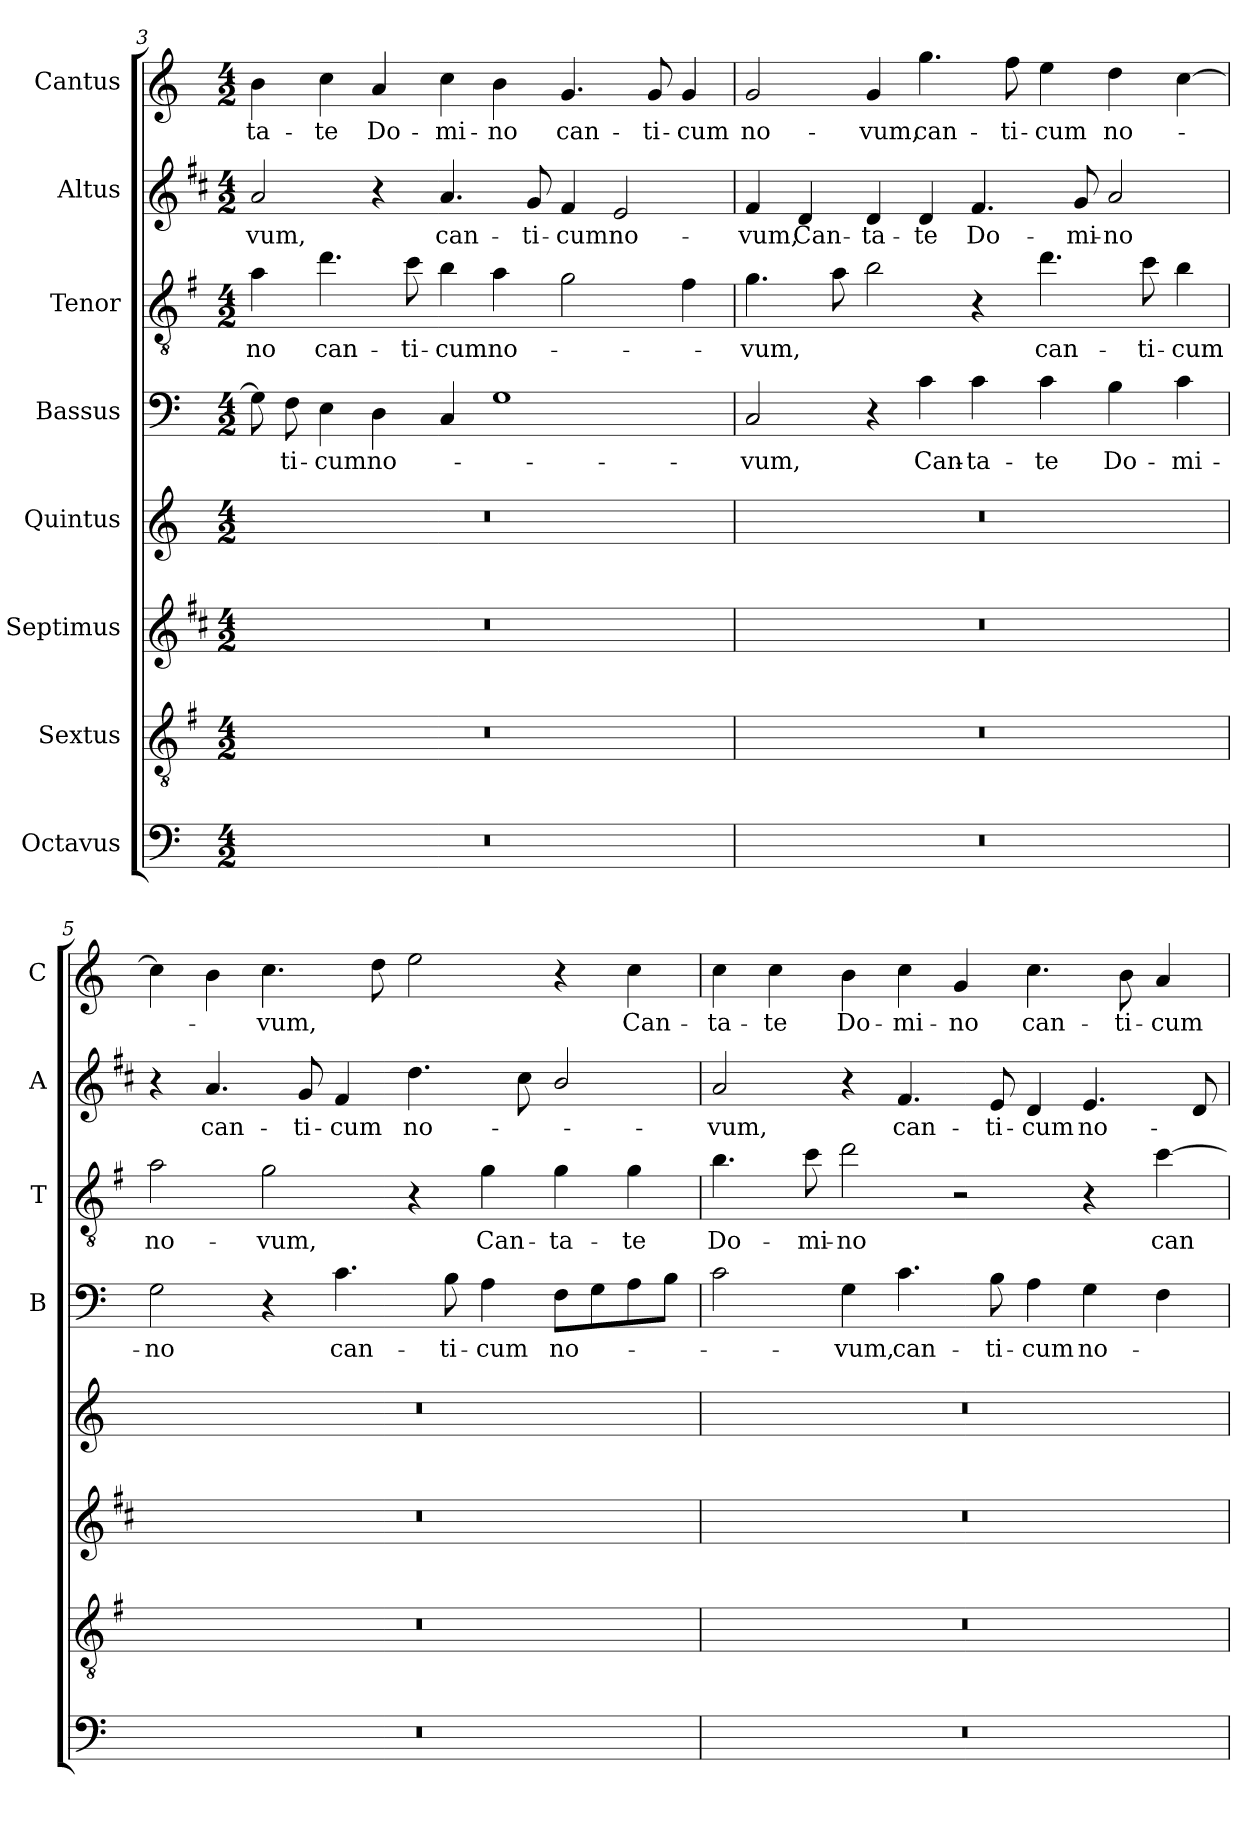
**kern	**kern	**kern	**kern	**kern	**text	**kern	**text	**kern	**text	**kern	**text
*part8	*part7	*part6	*part5	*part4	*part4	*part3	*part3	*part2	*part2	*part1	*part1
*staff8	*staff7	*staff6	*staff5	*staff4	*staff4	*staff3	*staff3	*staff2	*staff2	*staff1	*staff1
*I"Octavus	*I"Sextus	*I"Septimus	*I"Quintus	*I"Bassus	*	*I"Tenor	*	*I"Altus	*	*I"Cantus	*
*	*	*	*	*I'B	*	*I'T	*	*I'A	*	*I'C	*
*clefF4	*clefGv2	*clefG2	*clefG2	*clefF4	*	*clefGv2	*	*clefG2	*	*clefG2	*
*	*ITrd4c7	*ITrd1c2	*	*	*	*ITrd4c7	*	*ITrd1c2	*	*	*
*k[]	*k[]	*k[]	*k[]	*k[]	*	*k[]	*	*k[]	*	*k[]	*
*C:	*C:	*C:	*C:	*C:	*	*C:	*	*C:	*	*C:	*
*M4/2	*M4/2	*M4/2	*M4/2	*M4/2	*	*M4/2	*	*M4/2	*	*M4/2	*
=3	=3	=3	=3	=3	=3	=3	=3	=3	=3	=3	=3
!	!	!	!	!	!	!	!LO:LY:b	!	!LO:LY:b	!	!LO:LY:b
0r	0r	0r	0r	8G\]	.	4d\	-no	2g/	-vum,	4b\	-ta-
!	!	!	!	!	!LO:LY:b	!	!	!	!	!	!
.	.	.	.	8F\	-ti-	.	.	.	.	.	.
!	!	!	!	!	!LO:LY:b	!	!LO:LY:b	!	!	!	!LO:LY:b
.	.	.	.	4E\	-cum	4.g\	can-	.	.	4cc\	-te
!	!	!	!	!	!LO:LY:b	!	!	!	!	!	!LO:LY:b
.	.	.	.	4D\	no-	.	.	4r	.	4a/	Do-
!	!	!	!	!	!	!	!LO:LY:b	!	!	!	!
.	.	.	.	.	.	8f\	-ti-	.	.	.	.
!	!	!	!	!	!	!	!LO:LY:b	!	!LO:LY:b	!	!LO:LY:b
.	.	.	.	4C/	.	4e\	-cum	4.g/	can-	4cc\	-mi-
!	!	!	!	!	!	!	!LO:LY:b	!	!	!	!LO:LY:b
.	.	.	.	1G	.	4d\	no-	.	.	4b\	-no
!	!	!	!	!	!	!	!	!	!LO:LY:b	!	!
.	.	.	.	.	.	.	.	8f/	-ti-	.	.
!	!	!	!	!	!	!	!	!	!LO:LY:b	!	!LO:LY:b
.	.	.	.	.	.	2c\	.	4e/	-cum	4.g/	can-
!	!	!	!	!	!	!	!	!	!LO:LY:b	!	!
.	.	.	.	.	.	.	.	2d/	no-	.	.
!	!	!	!	!	!	!	!	!	!	!	!LO:LY:b
.	.	.	.	.	.	.	.	.	.	8g/	-ti-
!	!	!	!	!	!	!	!	!	!	!	!LO:LY:b
.	.	.	.	.	.	4B\	.	.	.	4g/	-cum
!!LO:LB:g=z
=4	=4	=4	=4	=4	=4	=4	=4	=4	=4	=4	=4
!	!	!	!	!	!LO:LY:b	!	!LO:LY:b	!	!LO:LY:b	!	!LO:LY:b
0r	0r	0r	0r	2C/	-vum,	4.c\	-vum,	4e/	-vum,	2g/	no-
!	!	!	!	!	!	!	!	!	!LO:LY:b	!	!
.	.	.	.	.	.	.	.	4c/	Can-	.	.
.	.	.	.	.	.	8d\	.	.	.	.	.
!	!	!	!	!	!	!	!	!	!LO:LY:b	!	!LO:LY:b
.	.	.	.	4r	.	2e\	.	4c/	-ta-	4g/	-vum,
!	!	!	!	!	!LO:LY:b	!	!	!	!LO:LY:b	!	!LO:LY:b
.	.	.	.	4c\	Can-	.	.	4c/	-te	4.gg\	can-
!	!	!	!	!	!LO:LY:b	!	!	!	!LO:LY:b	!	!
.	.	.	.	4c\	-ta-	4r	.	4.e/	Do-	.	.
!	!	!	!	!	!	!	!	!	!	!	!LO:LY:b
.	.	.	.	.	.	.	.	.	.	8ff\	-ti-
!	!	!	!	!	!LO:LY:b	!	!LO:LY:b	!	!	!	!LO:LY:b
.	.	.	.	4c\	-te	4.g\	can-	.	.	4ee\	-cum
!	!	!	!	!	!	!	!	!	!LO:LY:b	!	!
.	.	.	.	.	.	.	.	8f/	-mi-	.	.
!	!	!	!	!	!LO:LY:b	!	!	!	!LO:LY:b	!	!LO:LY:b
.	.	.	.	4B\	Do-	.	.	2g/	-no	4dd\	no-
!	!	!	!	!	!	!	!LO:LY:b	!	!	!	!
.	.	.	.	.	.	8f\	-ti-	.	.	.	.
!	!	!	!	!	!LO:LY:b	!	!LO:LY:b	!	!	!	!
.	.	.	.	4c\	-mi-	4e\	-cum	.	.	[4cc\	.
=5	=5	=5	=5	=5	=5	=5	=5	=5	=5	=5	=5
!	!	!	!	!	!LO:LY:b	!	!LO:LY:b	!	!	!	!
0r	0r	0r	0r	2G\	-no	2d\	no-	4r	.	4cc\]	.
!	!	!	!	!	!	!	!	!	!LO:LY:b	!	!
.	.	.	.	.	.	.	.	4.g/	can-	4b\	.
!	!	!	!	!	!	!	!LO:LY:b	!	!	!	!LO:LY:b
.	.	.	.	4r	.	2c\	-vum,	.	.	4.cc\	-vum,
!	!	!	!	!	!	!	!	!	!LO:LY:b	!	!
.	.	.	.	.	.	.	.	8f/	-ti-	.	.
!	!	!	!	!	!LO:LY:b	!	!	!	!LO:LY:b	!	!
.	.	.	.	4.c\	can-	.	.	4e/	-cum	.	.
.	.	.	.	.	.	.	.	.	.	8dd\	.
!	!	!	!	!	!	!	!	!	!LO:LY:b	!	!
.	.	.	.	.	.	4r	.	4.cc\	no-	2ee\	.
!	!	!	!	!	!LO:LY:b	!	!	!	!	!	!
.	.	.	.	8B\	-ti-	.	.	.	.	.	.
!	!	!	!	!	!LO:LY:b	!	!LO:LY:b	!	!	!	!
.	.	.	.	4A\	-cum	4c\	Can-	.	.	.	.
.	.	.	.	.	.	.	.	8b\	.	.	.
!	!	!	!	!	!LO:LY:b	!	!LO:LY:b	!	!	!	!
.	.	.	.	8F\L	no-	4c\	-ta-	2a/	.	4r	.
.	.	.	.	8G\	.	.	.	.	.	.	.
!	!	!	!	!	!	!	!LO:LY:b	!	!	!	!LO:LY:b
.	.	.	.	8A\	.	4c\	-te	.	.	4cc\	Can-
.	.	.	.	8B\J	.	.	.	.	.	.	.
=6	=6	=6	=6	=6	=6	=6	=6	=6	=6	=6	=6
!	!	!	!	!	!	!	!LO:LY:b	!	!LO:LY:b	!	!LO:LY:b
0r	0r	0r	0r	2c\	.	4.e\	Do-	2g/	-vum,	4cc\	-ta-
!	!	!	!	!	!	!	!	!	!	!	!LO:LY:b
.	.	.	.	.	.	.	.	.	.	4cc\	-te
!	!	!	!	!	!	!	!LO:LY:b	!	!	!	!
.	.	.	.	.	.	8f\	-mi-	.	.	.	.
!	!	!	!	!	!LO:LY:b	!	!LO:LY:b	!	!	!	!LO:LY:b
.	.	.	.	4G\	-vum,	2g\	-no	4r	.	4b\	Do-
!	!	!	!	!	!LO:LY:b	!	!	!	!LO:LY:b	!	!LO:LY:b
.	.	.	.	4.c\	can-	.	.	4.e/	can-	4cc\	-mi-
!	!	!	!	!	!	!	!	!	!	!	!LO:LY:b
.	.	.	.	.	.	2r	.	.	.	4g/	-no
!	!	!	!	!	!LO:LY:b	!	!	!	!LO:LY:b	!	!
.	.	.	.	8B\	-ti-	.	.	8d/	-ti-	.	.
!	!	!	!	!	!LO:LY:b	!	!	!	!LO:LY:b	!	!LO:LY:b
.	.	.	.	4A\	-cum	.	.	4c/	-cum	4.cc\	can-
!	!	!	!	!	!LO:LY:b	!	!	!	!LO:LY:b	!	!
.	.	.	.	4G\	no-	4r	.	4.d/	no-	.	.
!	!	!	!	!	!	!	!	!	!	!	!LO:LY:b
.	.	.	.	.	.	.	.	.	.	8b\	-ti-
!	!	!	!	!	!	!	!LO:LY:b	!	!	!	!LO:LY:b
.	.	.	.	4F\	.	[4f\	can-	.	.	4a/	-cum
.	.	.	.	.	.	.	.	8c/	.	.	.
=	=	=	=	=	=	=	=	=	=	=	=
*-	*-	*-	*-	*-	*-	*-	*-	*-	*-	*-	*-
